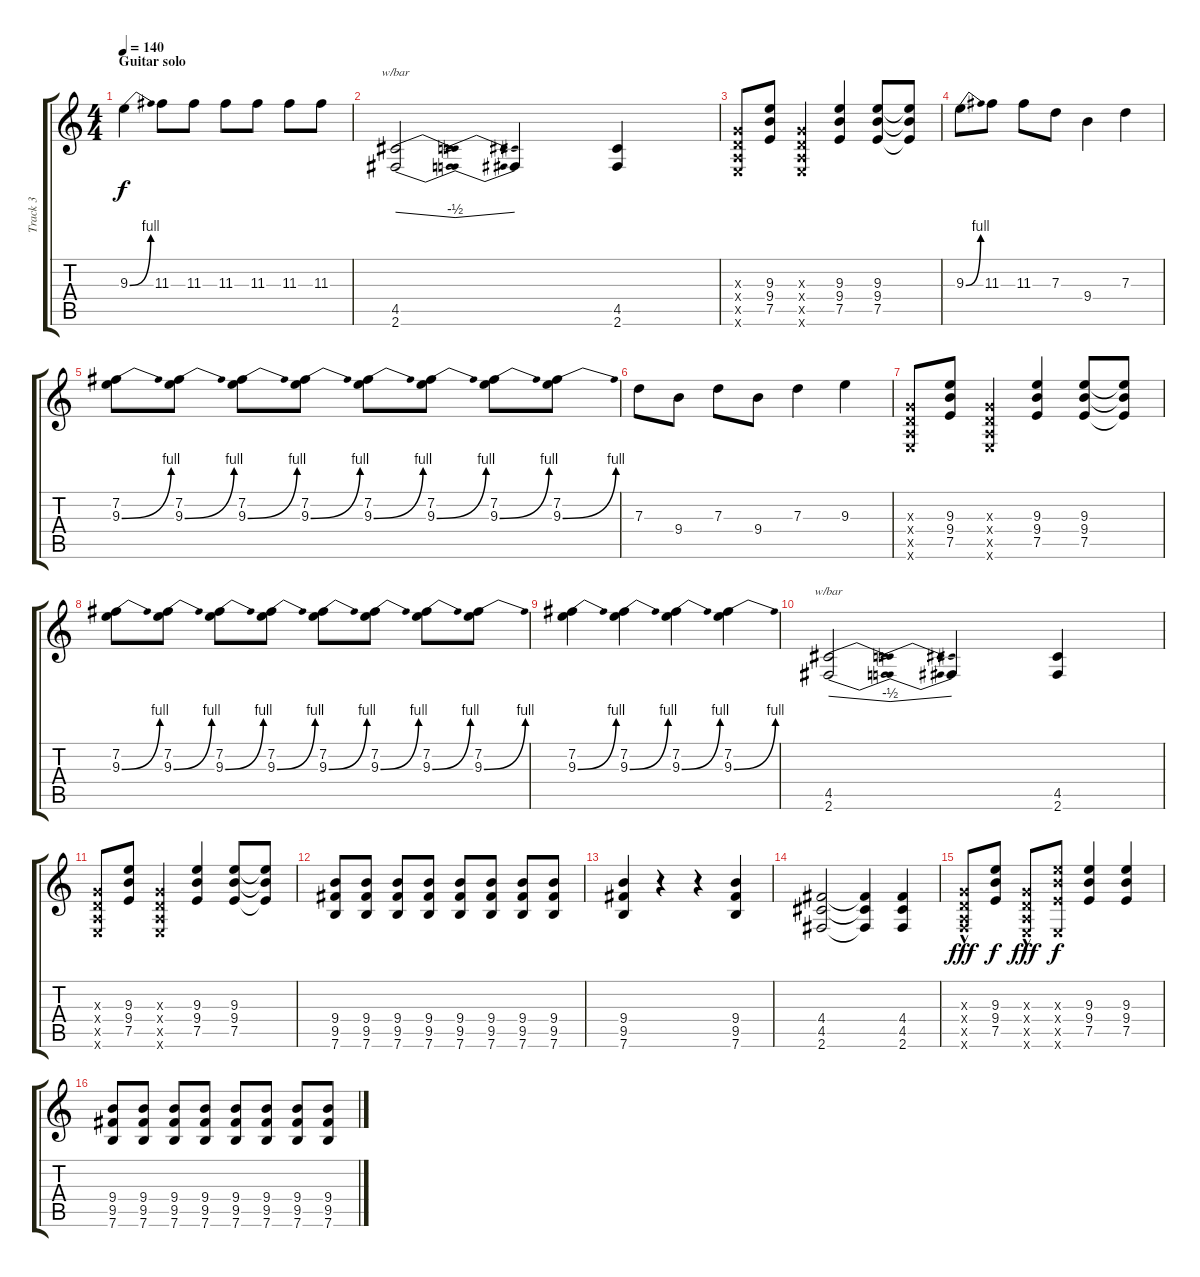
\track ("Track 3" "Track 3") {instrument distortionguitar}
\staff {score tabs}
\tuning (E4 B3 G3 D3 A2 E2) {hide}
\ts (4 4)
\section ("" "Guitar solo")
\tempo 140
\clef g2
\ks c
9.3{be (bend 0 0 60 4)}.4{dy f} 11.3.8 11.3.8 11.3.8 11.3.8 11.3.8 11.3.8 |
(4.5 2.6).2{tbe (dip default 0 0 30 -2 60 0)} 2.6{t}.4 (4.5 2.6).4 |
(0.3{x} 0.4{x} 0.5{x} 0.6{x}).8 (9.3 9.4 7.5).8 (0.3{x} 0.4{x} 0.5{x} 0.6{x}).4 (9.3 9.4 7.5).4 (9.3 9.4 7.5).8 (9.3{t} 9.4{t} 7.5{t}).8 |
9.3{be (bend 0 0 60 4)}.8 11.3.8 11.3.8 7.3.8 9.4.4 7.3.4 |
(7.2 9.3{be (bend 0 0 60 4)}).8 (7.2 9.3{be (bend 0 0 60 4)}).8 (7.2 9.3{be (bend 0 0 60 4)}).8 (7.2 9.3{be (bend 0 0 60 4)}).8 (7.2 9.3{be (bend 0 0 60 4)}).8 (7.2 9.3{be (bend 0 0 60 4)}).8 (7.2 9.3{be (bend 0 0 60 4)}).8 (7.2 9.3{be (bend 0 0 60 4)}).8 |
7.3.8 9.4.8 7.3.8 9.4.8 7.3.4 9.3.4 |
(0.3{x} 0.4{x} 0.5{x} 0.6{x}).8 (9.3 9.4 7.5).8 (0.3{x} 0.4{x} 0.5{x} 0.6{x}).4 (9.3 9.4 7.5).4 (9.3 9.4 7.5).8 (9.3{t} 9.4{t} 7.5{t}).8 |
(7.2 9.3{be (bend 0 0 60 4)}).8 (7.2 9.3{be (bend 0 0 60 4)}).8 (7.2 9.3{be (bend 0 0 60 4)}).8 (7.2 9.3{be (bend 0 0 60 4)}).8 (7.2 9.3{be (bend 0 0 60 4)}).8 (7.2 9.3{be (bend 0 0 60 4)}).8 (7.2 9.3{be (bend 0 0 60 4)}).8 (7.2 9.3{be (bend 0 0 60 4)}).8 |
(7.2 9.3{be (bend 0 0 60 4)}).4 (7.2 9.3{be (bend 0 0 60 4)}).4 (7.2 9.3{be (bend 0 0 60 4)}).4 (7.2 9.3{be (bend 0 0 60 4)}).4 |
(4.5 2.6).2{tbe (dip default 0 0 30 -2 60 0)} 2.6{t}.4 (4.5 2.6).4 |
(0.3{x} 0.4{x} 0.5{x} 0.6{x}).8 (9.3 9.4 7.5).8 (0.3{x} 0.4{x} 0.5{x} 0.6{x}).4 (9.3 9.4 7.5).4 (9.3 9.4 7.5).8 (9.3{t} 9.4{t} 7.5{t}).8 |
(9.4 9.5 7.6).8 (9.4 9.5 7.6).8 (9.4 9.5 7.6).8 (9.4 9.5 7.6).8 (9.4 9.5 7.6).8 (9.4 9.5 7.6).8 (9.4 9.5 7.6).8 (9.4 9.5 7.6).8 |
(9.4 9.5 7.6).4 r.4 r.4 (9.4 9.5 7.6).4 |
(4.4 4.5 2.6).2 (4.4{t} 4.5{t} 2.6{t}).4 (4.4 4.5 2.6).4 |
(0.3{x} 0.4{x} 0.5{x} 1.6{hac x}).8{dy fff} (9.3 9.4 7.5).8{dy f} (0.3{x} 0.4{x} 0.5{x} 0.6{hac x}).8{dy fff} (9.3{x} 9.4{x} 7.5{x} 0.6{x}).8{dy f} (9.3 9.4 7.5).4 (9.3 9.4 7.5).4 |
(9.4 9.5 7.6).8 (9.4 9.5 7.6).8 (9.4 9.5 7.6).8 (9.4 9.5 7.6).8 (9.4 9.5 7.6).8 (9.4 9.5 7.6).8 (9.4 9.5 7.6).8 (9.4 9.5 7.6).8
